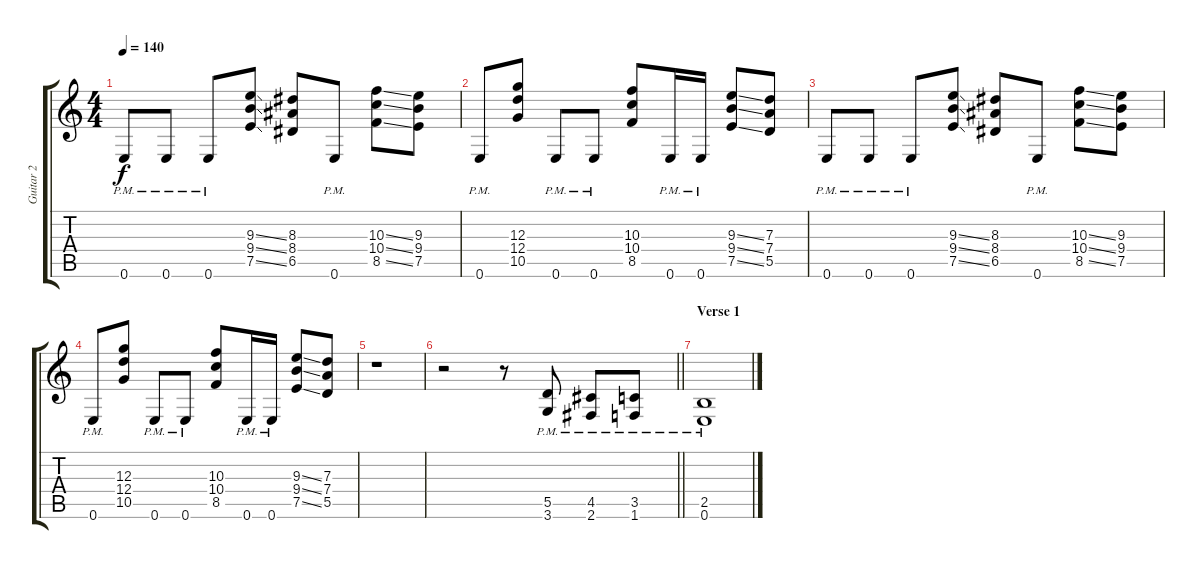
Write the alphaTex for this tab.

\track ("Guitar 2" "Guitar 2") {instrument distortionguitar}
\staff {score tabs}
\tuning (E4 B3 G3 D3 A2 E2) {hide}
\ts (4 4)
\tempo 140
\clef g2
\ks c
0.6{pm}.8{dy f} 0.6{pm}.8 0.6{pm}.8 (9.3{ss} 9.4{ss} 7.5{ss}).8 (8.3 8.4 6.5).8 0.6{pm}.8 (10.3{ss} 10.4{ss} 8.5{ss}).8 (9.3 9.4 7.5).8 |
0.6{pm}.8 (12.3 12.4 10.5).8 0.6{pm}.8 0.6{pm}.8 (10.3 10.4 8.5).8 0.6{pm}.16 0.6{pm}.16 (9.3{ss} 9.4{ss} 7.5{ss}).8 (7.3 7.4 5.5).8 |
0.6{pm}.8 0.6{pm}.8 0.6{pm}.8 (9.3{ss} 9.4{ss} 7.5{ss}).8 (8.3 8.4 6.5).8 0.6{pm}.8 (10.3{ss} 10.4{ss} 8.5{ss}).8 (9.3 9.4 7.5).8 |
0.6{pm}.8 (12.3 12.4 10.5).8 0.6{pm}.8 0.6{pm}.8 (10.3 10.4 8.5).8 0.6{pm}.16 0.6{pm}.16 (9.3{ss} 9.4{ss} 7.5{ss}).8 (7.3 7.4 5.5).8 |
r.1 |
\barLineRight lightlight
r.2 r.8 (5.5{pm} 3.6{pm}).8 (4.5{pm} 2.6{pm}).8 (3.5{pm} 1.6{pm}).8 |
\section ("" "Verse 1")
(2.5{pm} 0.6{pm}).1
